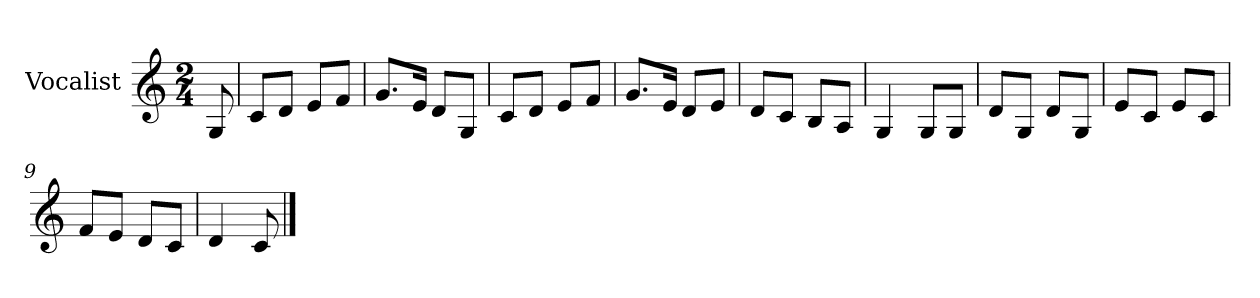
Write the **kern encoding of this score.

**kern
*part1
*staff1
*I"Vocalist
*k[]
*C:
*M2/4
=
8G
=1
8cL
8dJ
8eL
8fJ
=2
8.gL
16eJk
8dL
8GJ
=3
8cL
8dJ
8eL
8fJ
=4
8.gL
16eJk
8dL
8eJ
=5
8dL
8cJ
8BL
8AJ
=6
4G
8GL
8GJ
=7
8dL
8GJ
8dL
8GJ
=8
8eL
8cJ
8eL
8cJ
=9
8fL
8eJ
8dL
8cJ
=10
4d
8c
==
*-
